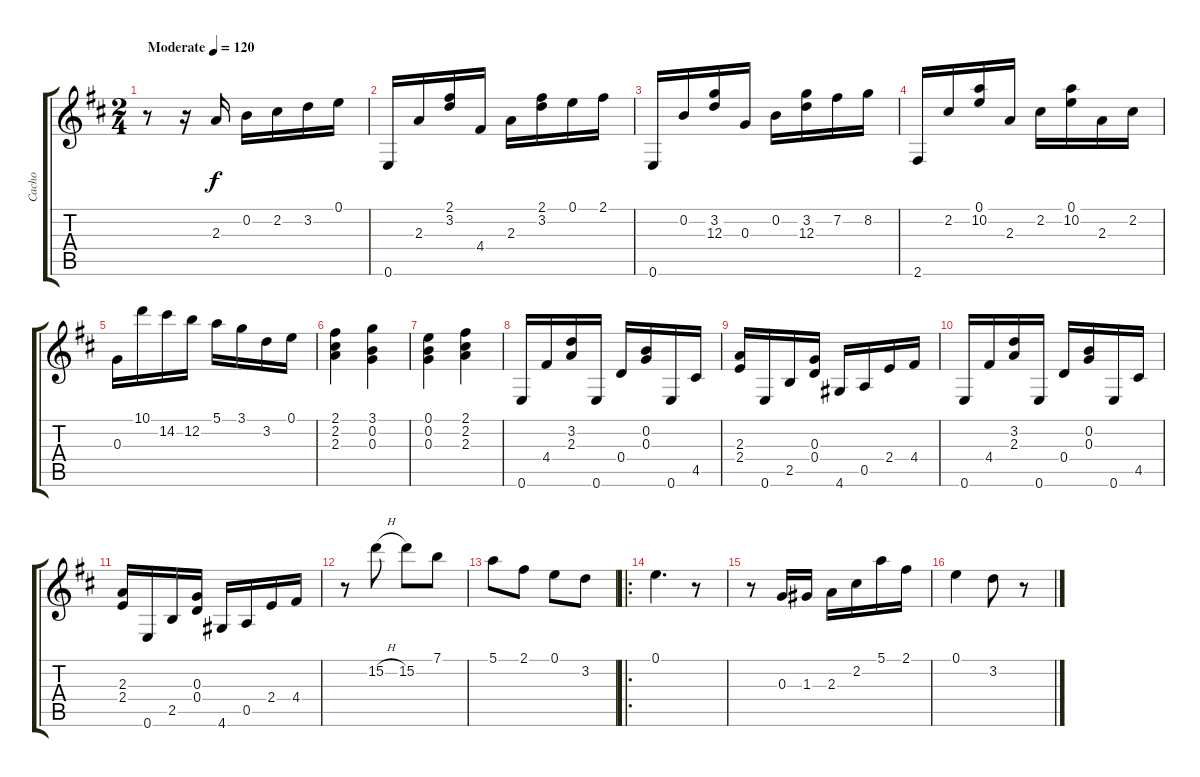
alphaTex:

\track ("Cacho" "Cacho") {instrument acousticguitarnylon}
\staff {score tabs}
\tuning (E4 B3 G3 D3 A2 E2) {hide}
\ts (2 4)
\tempo (120 "Moderate")
\clef g2
\ks d
r.8{dy f instrument acousticguitarnylon} r.16 2.3.16 0.2.16 2.2.16 3.2.16 0.1.16 |
0.6.16 2.3.16 (2.1 3.2).16 4.4.16 2.3.16 (2.1 3.2).16 0.1.16 2.1.16 |
0.6.16 0.2.16 (3.2 12.3).16 0.3.16 0.2.16 (3.2 12.3).16 7.2.16 8.2.16 |
2.6.16 2.2.16 (0.1 10.2).16 2.3.16 2.2.16 (0.1 10.2).16 2.3.16 2.2.16 |
0.3.16 10.1.16 14.2.16 12.2.16 5.1.16 3.1.16 3.2.16 0.1.16 |
(2.1 2.2 2.3).4 (3.1 0.2 0.3).4 |
(0.1 0.2 0.3).4 (2.1 2.2 2.3).4 |
0.6.16 4.4.16 (3.2 2.3).16 0.6.16 0.4.16 (0.2 0.3).16 0.6.16 4.5.16 |
(2.3 2.4).16 0.6.16 2.5.16 (0.3 0.4).16 4.6.16 0.5.16 2.4.16 4.4.16 |
0.6.16 4.4.16 (3.2 2.3).16 0.6.16 0.4.16 (0.2 0.3).16 0.6.16 4.5.16 |
(2.3 2.4).16 0.6.16 2.5.16 (0.3 0.4).16 4.6.16 0.5.16 2.4.16 4.4.16 |
r.8 15.2{h}.8 15.2.8 7.1.8 |
5.1.8 2.1.8 0.1.8 3.2.8 |
\ro
0.1.4{d} r.8 |
r.8 0.3.16 1.3.16 2.3.16 2.2.16 5.1.16 2.1.16 |
0.1.4 3.2.8 r.8
